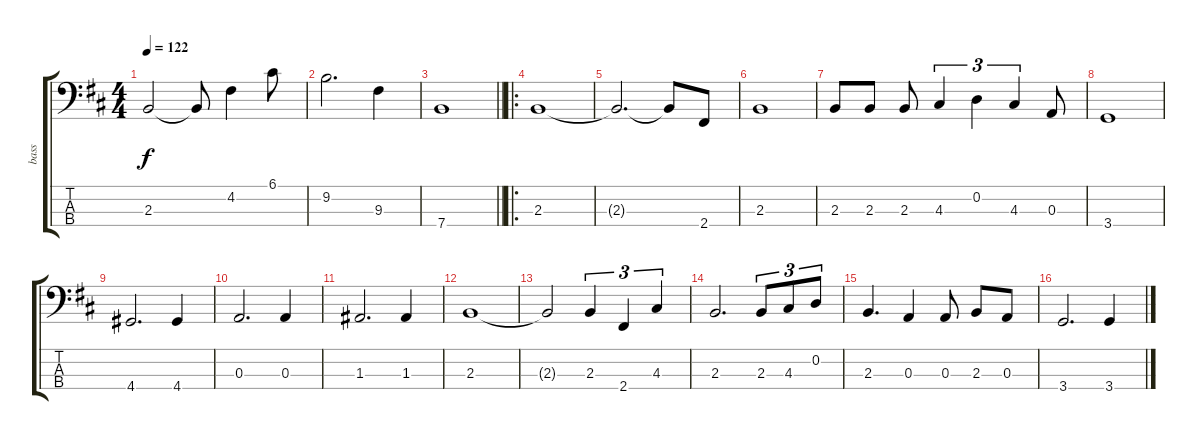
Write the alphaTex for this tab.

\track ("bass" "bass") {instrument fretlessbass}
\staff {score tabs}
\tuning (G2 D2 A1 E1) {hide}
\ts (4 4)
\tempo 122
\clef f4
\ks bminor
2.3.2{dy f} 2.3{t}.8 4.2.4 6.1.8 |
9.2.2{d} 9.3.4 |
\barLineRight lightlight
7.4.1 |
\ro
2.3.1 |
2.3{t}.2{d} 2.3{t}.8 2.4.8 |
2.3.1 |
2.3.8 2.3.8 2.3.8 4.3.4{tu (3 2)} 0.2.4{tu (3 2)} 4.3.4{tu (3 2)} 0.3.8 |
3.4.1 |
4.4.2{d} 4.4.4 |
0.3.2{d} 0.3.4 |
1.3.2{d} 1.3.4 |
2.3.1 |
2.3{t}.2 2.3.4{tu (3 2)} 2.4.4{tu (3 2)} 4.3.4{tu (3 2)} |
2.3.2{d} 2.3.8{tu (3 2)} 4.3.8{tu (3 2)} 0.2.8{tu (3 2)} |
2.3.4{d} 0.3.4 0.3.8 2.3.8 0.3.8 |
3.4.2{d} 3.4.4
